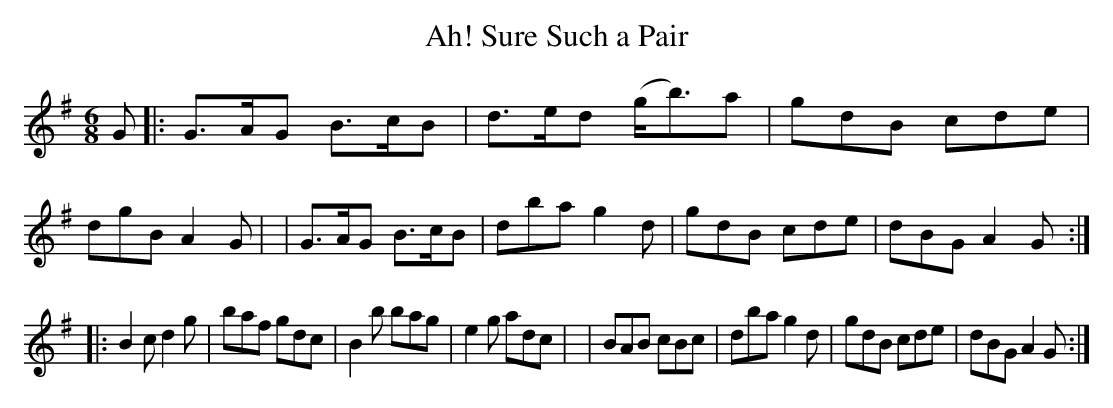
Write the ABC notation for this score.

X:1
T: Ah! Sure Such a Pair
M: 6/8
L: 1/8
K: G
G \
|: G>AG B>cB | d>ed (g<b)a | gdB cde | dgB A2G |\
|  G>AG B>cB | dba   g2d   | gdB cde | dBG A2G :|
|: B2c  d2g  | baf   gdc   | B2b bag | e2g adc |\
|  BAB  cBc  | dba   g2d   | gdB cde | dBG A2G :|
